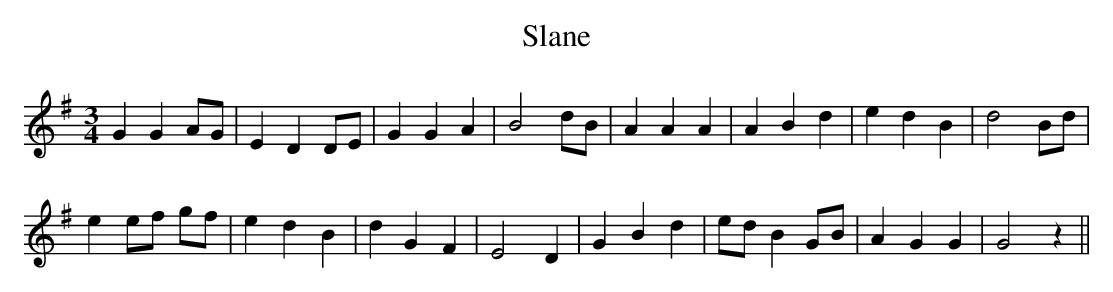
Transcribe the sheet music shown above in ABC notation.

X:1
T:Slane
M:3/4
K:G
G2 G2 AG | E2 D2 DE | G2 G2 A2 | B4 dB |\
A2 A2 A2 | A2 B2 d2 | e2 d2 B2 | d4 Bd |
e2 ef gf | e2 d2 B2 | d2 G2 F2 | E4 D2 |\
G2 B2 d2 | ed B2 GB | A2 G2 G2 | G4 z2 ||
